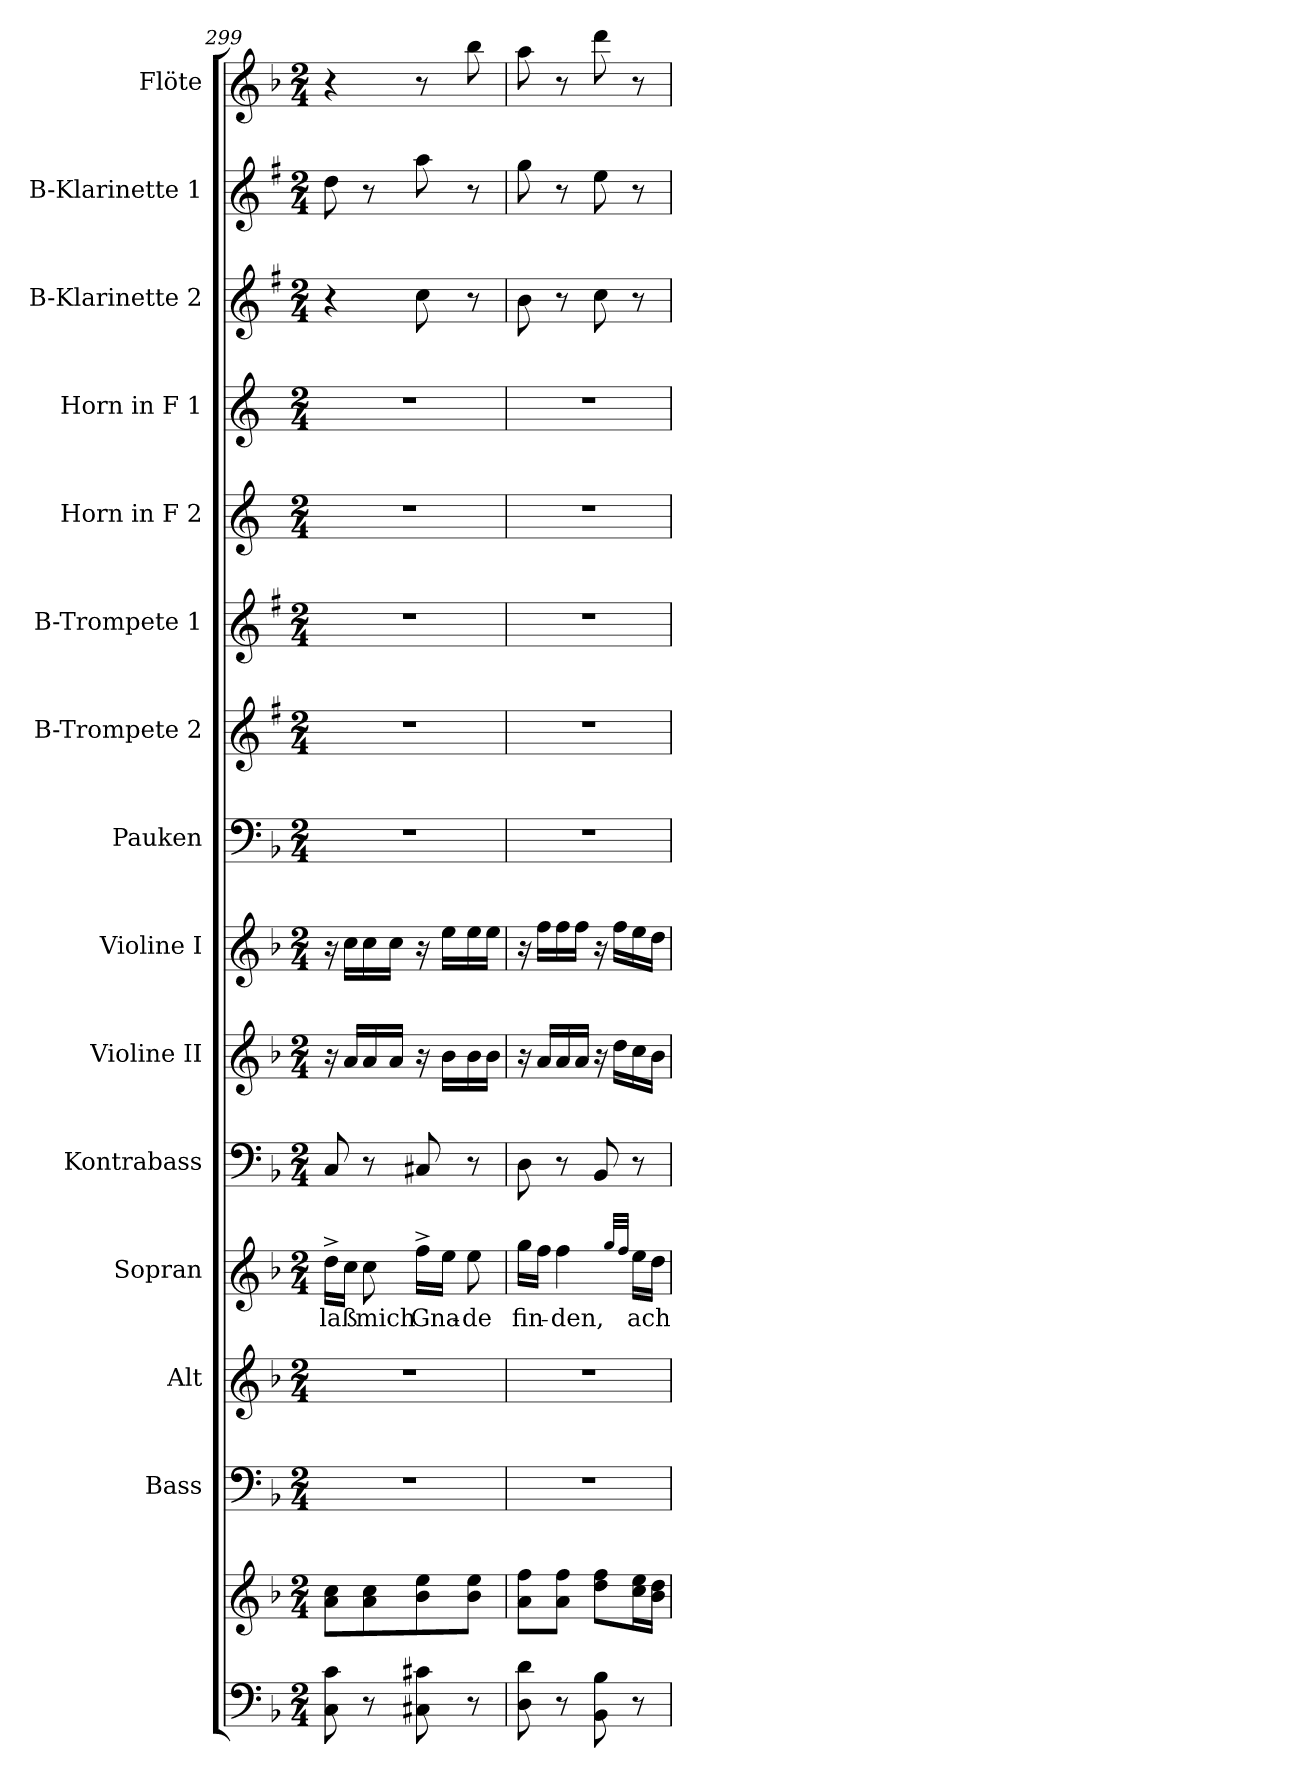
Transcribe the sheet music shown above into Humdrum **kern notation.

**kern	**kern	**kern	**kern	**kern	**text	**kern	**kern	**kern	**kern	**kern	**kern	**kern	**kern	**kern	**kern	**kern
*part15	*part15	*part14	*part13	*part12	*part12	*part11	*part10	*part9	*part8	*part7	*part6	*part5	*part4	*part3	*part2	*part1
*staff16	*staff15	*staff14	*staff13	*staff12	*staff12	*staff11	*staff10	*staff9	*staff8	*staff7	*staff6	*staff5	*staff4	*staff3	*staff2	*staff1
*	*	*I"Bass	*I"Alt	*I"Sopran	*	*I"Kontrabass	*I"Violine II	*I"Violine I	*I"Pauken	*I"B-Trompete 2	*I"B-Trompete 1	*I"Horn in F 2	*I"Horn in F 1	*I"B-Klarinette 2	*I"B-Klarinette 1	*I"Flöte
*	*	*I'B.	*I'A.	*I'S.	*	*I'Kb.	*I'Vl. II	*I'Vl. I	*I'Pk.	*I'B Trp. 2	*I'B Trp. 1	*	*	*I'B Kl. 2	*I'B Kl. 1	*I'Fl.
*clefF4	*clefG2	*clefF4	*clefG2	*clefG2	*	*clefF4	*clefG2	*clefG2	*clefF4	*clefG2	*clefG2	*clefG2	*clefG2	*clefG2	*clefG2	*clefG2
*	*	*	*	*	*	*ITrd7c12	*	*	*	*ITrd1c2	*ITrd1c2	*ITrd4c7	*ITrd4c7	*ITrd1c2	*ITrd1c2	*
*k[b-]	*k[b-]	*k[b-]	*k[b-]	*k[b-]	*	*k[b-]	*k[b-]	*k[b-]	*k[b-]	*k[b-]	*k[b-]	*k[b-]	*k[b-]	*k[b-]	*k[b-]	*k[b-]
*F:	*F:	*F:	*F:	*F:	*	*F:	*F:	*F:	*F:	*F:	*F:	*F:	*F:	*F:	*F:	*F:
*M2/4	*M2/4	*M2/4	*M2/4	*M2/4	*	*M2/4	*M2/4	*M2/4	*M2/4	*M2/4	*M2/4	*M2/4	*M2/4	*M2/4	*M2/4	*M2/4
=299	=299	=299	=299	=299	=299	=299	=299	=299	=299	=299	=299	=299	=299	=299	=299	=299
!	!	!	!	!	!LO:LY:b	!	!	!	!	!	!	!	!	!	!	!
8C\ 8c\	8a\ 8cc\L	2r	2r	16dd^>\LL	laß	8CC/	16r	16r	2r	2r	2r	2r	2r	4r	8cc\	4r
.	.	.	.	16cc\JJ	.	.	16a/LL	16cc\LL	.	.	.	.	.	.	.	.
!	!	!	!	!	!LO:LY:b	!	!	!	!	!	!	!	!	!	!	!
8r	8a\ 8cc\	.	.	8cc\	mich	8r	16a/	16cc\	.	.	.	.	.	.	8r	.
.	.	.	.	.	.	.	16a/JJ	16cc\JJ	.	.	.	.	.	.	.	.
!	!	!	!	!	!LO:LY:b	!	!	!	!	!	!	!	!	!	!	!
8C#X\ 8c#X\	8b-\ 8ee\	.	.	16ff^>\LL	Gna-	8CC#X/	16r	16r	.	.	.	.	.	8b-\	8gg\	8r
.	.	.	.	16ee\JJ	.	.	16b-\LL	16ee\LL	.	.	.	.	.	.	.	.
!	!	!	!	!	!LO:LY:b	!	!	!	!	!	!	!	!	!	!	!
8r	8b-\ 8ee\J	.	.	8ee\	-de	8r	16b-\	16ee\	.	.	.	.	.	8r	8r	8bb-\
.	.	.	.	.	.	.	16b-\JJ	16ee\JJ	.	.	.	.	.	.	.	.
!!LO:PB:g=z
=300	=300	=300	=300	=300	=300	=300	=300	=300	=300	=300	=300	=300	=300	=300	=300	=300
!	!	!	!	!	!LO:LY:b	!	!	!	!	!	!	!	!	!	!	!
8D\ 8d\	8a\ 8ff\L	2r	2r	16gg\LL	fin-	8DD\	16r	16r	2r	2r	2r	2r	2r	8a\	8ff\	8aa\
.	.	.	.	16ff\JJ	.	.	16a/LL	16ff\LL	.	.	.	.	.	.	.	.
!	!	!	!	!	!LO:LY:b	!	!	!	!	!	!	!	!	!	!	!
8r	8a\ 8ff\J	.	.	4ff\	-den,	8r	16a/	16ff\	.	.	.	.	.	8r	8r	8r
.	.	.	.	.	.	.	16a/JJ	16ff\JJ	.	.	.	.	.	.	.	.
8BB-\ 8B-\	8dd\ 8ff\L	.	.	.	.	8BBB-/	16r	16r	.	.	.	.	.	8b-\	8dd\	8ddd\
.	.	.	.	.	.	.	16dd\LL	16ff\LL	.	.	.	.	.	.	.	.
.	.	.	.	32qgg/LLL	.	.	.	.	.	.	.	.	.	.	.	.
.	.	.	.	32qff/JJJ	.	.	.	.	.	.	.	.	.	.	.	.
!	!	!	!	!	!LO:LY:b	!	!	!	!	!	!	!	!	!	!	!
8r	16cc\ 16ee\L	.	.	16ee\LL	ach	8r	16cc\	16ee\	.	.	.	.	.	8r	8r	8r
.	16b-\ 16dd\JJ	.	.	16dd\JJ	.	.	16b-\JJ	16dd\JJ	.	.	.	.	.	.	.	.
=	=	=	=	=	=	=	=	=	=	=	=	=	=	=	=	=
*-	*-	*-	*-	*-	*-	*-	*-	*-	*-	*-	*-	*-	*-	*-	*-	*-
